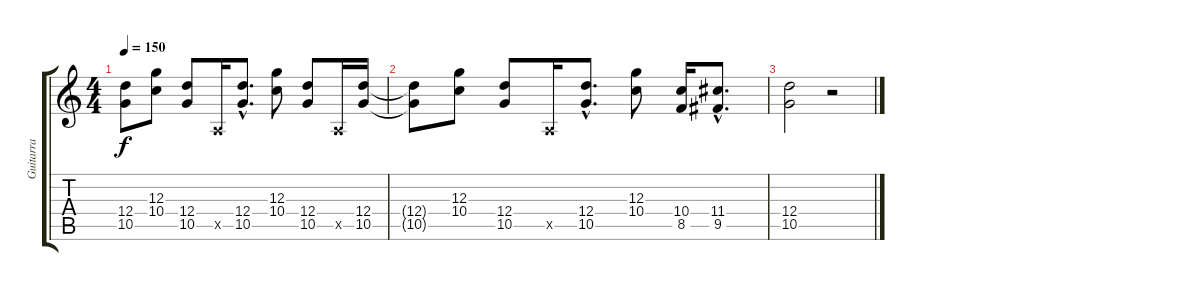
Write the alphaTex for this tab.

\track ("Guitarra" "Guitarra") {instrument distortionguitar}
\staff {score tabs}
\tuning (E4 B3 G3 D3 A2 E2) {hide}
\ts (4 4)
\tempo 150
\clef g2
\ks c
(12.4{t} 10.5{t}).8{dy f} (12.3 10.4).8 (12.4 10.5).8 0.5{x}.16 (12.4{hac} 10.5{hac}).8{d} (12.3 10.4).8 (12.4 10.5).8 0.5{x}.16 (12.4 10.5).16 |
(12.4{t} 10.5{t}).8 (12.3 10.4).8 (12.4 10.5).8 0.5{x}.16 (12.4{hac} 10.5{hac}).8{d} (12.3 10.4).8 (10.4 8.5).16 (11.4{hac} 9.5{hac}).8{d} |
(12.4 10.5).2 r.2
